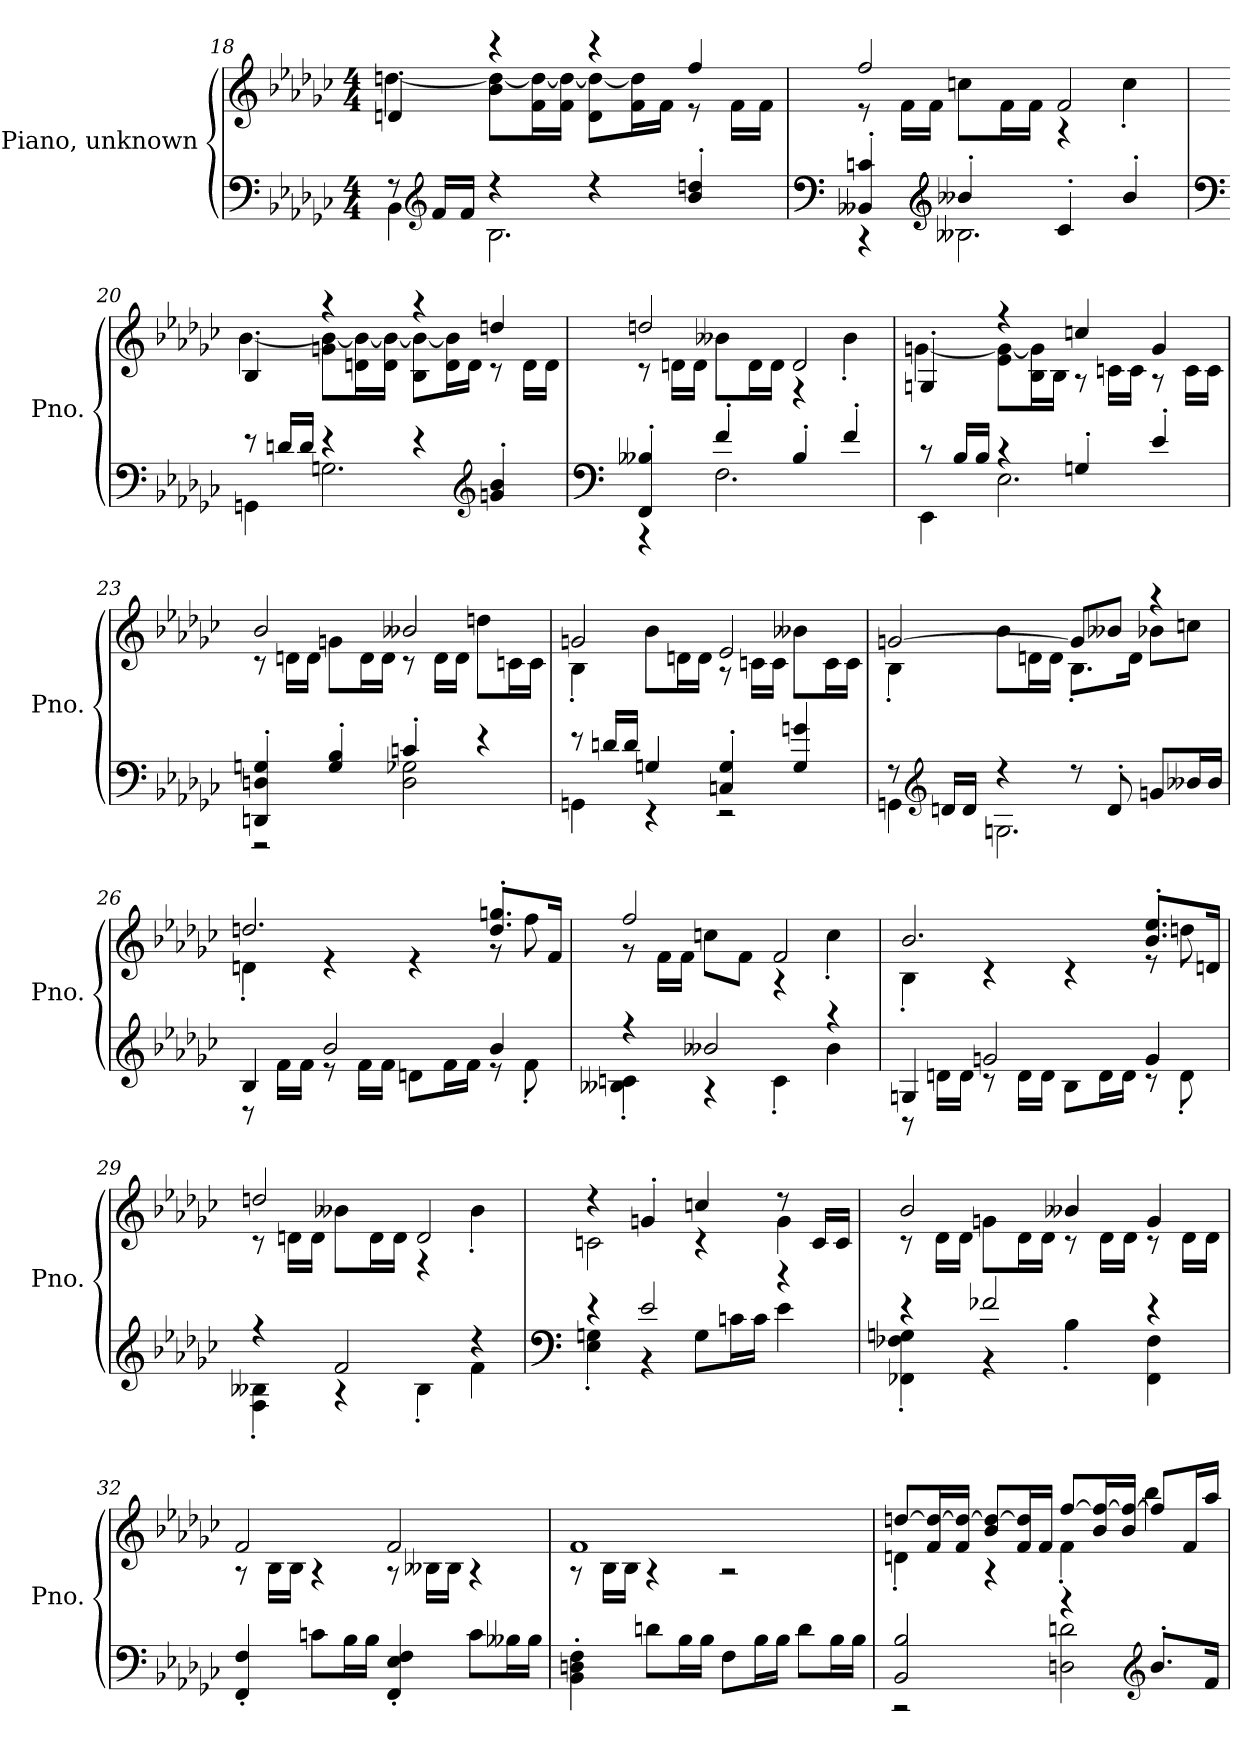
**kern	**kern
*part1	*part1
*staff2	*staff1
*I"Piano, unknown	*
*I'Pno.	*
!!LO:LB:g=z
*clefF4	*clefG2
*k[b-e-a-d-g-c-]	*k[b-e-a-d-g-c-]
*M4/4	*M4/4
=18	=18
*^	*^
8r	4BB-\	4dn'/	[4ddn\
*clefG2	*	*	*
16f/LL	.	.	.
16f/JJ	.	.	.
4r	2.B-\	4r	8b-\ 8dd\_L
.	.	.	16f\ 16dd\_L
.	.	.	16f\ 16dd\_JJ
4r	.	4r	8d\ 8dd\_L
.	.	.	16f\ 16dd\]L
.	.	.	16f\JJ
4b-/' 4ddn/'	.	4ff/	8r
.	.	.	16f\LL
.	.	.	16f\JJ
=19	=19	=19	=19
*clefF4	*	*	*
4BB--X/' 4cn/'	4r	2ff/	8r
.	.	.	16f\LL
.	.	.	16f\JJ
*clefG2	*	*	*
4b--X'/	2.B--X\	.	8ccn\L
.	.	.	16f\L
.	.	.	16f\JJ
4c'/	.	2f/	4r
4b--'/	.	.	4cc'\
!!LO:LB:g=z	!!
=20	=20	=20	=20
*clefF4	*	*	*
8r	4GGn\	4B-'/	[4b-\
16dn/LL	.	.	.
16d/JJ	.	.	.
4r	2.Gn\	4r	8gn\ 8b-\_L
.	.	.	16dn\ 16b-\_L
.	.	.	16d\ 16b-\_JJ
4r	.	4r	8B-\ 8b-\_L
.	.	.	16d\ 16b-\]L
.	.	.	16d\JJ
*clefG2	*	*	*
4gn/' 4b-/'	.	4ddn/	8r
.	.	.	16d\LL
.	.	.	16d\JJ
=21	=21	=21	=21
*clefF4	*	*	*
4FF/' 4B--X/'	4r	2ddn/	8r
.	.	.	16dn\LL
.	.	.	16d\JJ
4f'/	2.F\	.	8b--X\L
.	.	.	16d\L
.	.	.	16d\JJ
4B--'/	.	2d/	4r
4f'/	.	.	4b--'\
!!LO:LB:g=z	!!
=22	=22	=22	=22
8r	4EE-\	4Gn'/	[4gn\
16B-/LL	.	.	.
16B-/JJ	.	.	.
4r	2.E-\	4r	8e-\ 8g\_L
.	.	.	16B-\ 16g\]L
.	.	.	16B-\JJ
4Gn'/	.	4ccn/	8r
.	.	.	16cn\LL
.	.	.	16c\JJ
4e-'/	.	4g/	8r
.	.	.	16c\LL
.	.	.	16c\JJ
=23	=23	=23	=23
4DDn/' 4Dn/' 4Gn/'	2r	2b-/	8r
.	.	.	16dn\LL
.	.	.	16d\JJ
4G/' 4B-/'	.	.	8gn\L
.	.	.	16d\L
.	.	.	16d\JJ
4cn'/	2D\ 2G-X\	2b--X/	8r
.	.	.	16d\LL
.	.	.	16d\JJ
4r	.	.	8ddn\L
.	.	.	16cn\L
.	.	.	16c\JJ
!!LO:LB:g=z	!!
=24	=24	=24	=24
8r	4GGn\	2gn/	4B-'\
16dn/LL	.	.	.
16d/JJ	.	.	.
4Gn/	4r	.	8b-\L
.	.	.	16dn\L
.	.	.	16d\JJ
4Cn/' 4G/'	2r	2e-/	8r
.	.	.	16cn\LL
.	.	.	16c\JJ
4G/ 4gn/	.	.	8b--X\L
.	.	.	16c\L
.	.	.	16c\JJ
=25	=25	=25	=25
8r	4GGn\	[2gn/	4B-'\
*clefG2	*	*	*
16dn/LL	.	.	.
16d/JJ	.	.	.
4r	2.Gn\	.	8b-\L
.	.	.	16dn\L
.	.	.	16d\JJ
8r	.	8g/L]	8.B-'\L
8d'/	.	8b--X/J	.
.	.	.	16d\Jk
8gn/L	.	4r	8b-X\L
16b--X/L	.	.	8ccn\J
16b--/JJ	.	.	.
!!LO:LB:g=z	!!
=26	=26	=26	=26
4B-/	8r	2.ddn/	4dn'\
.	16f\LL	.	.
.	16f\JJ	.	.
2b-/	8r	.	4r
.	16f\LL	.	.
.	16f\JJ	.	.
.	8dn\L	.	4r
.	16f\L	.	.
.	16f\JJ	.	.
4b-/	8r	8.dd/' 8.ggn/'L	8r
.	8f'\	.	8ff\
.	.	16f/Jk	.
=27	=27	=27	=27
4r	4B--X\' 4cn\'	2ff/	8r
.	.	.	16f\LL
.	.	.	16f\JJ
2b--X/	4r	.	8ccn\L
.	.	.	8f\J
.	4c'\	2f/	4r
4r	4b--\	.	4cc'\
=28	=28	=28	=28
4Gn/	8r	2.b-/	4B-'\
.	16dn\LL	.	.
.	16d\JJ	.	.
2gn/	8r	.	4r
.	16d\LL	.	.
.	16d\JJ	.	.
.	8B-\L	.	4r
.	16d\L	.	.
.	16d\JJ	.	.
4g/	8r	8.b-/' 8.ee-/'L	8r
.	8d'\	.	8ddn\
.	.	16dn/Jk	.
!!LO:PB:g=z	!!
=29	=29	=29	=29
4r	4F\' 4B--X\'	2ddn/	8r
.	.	.	16dn\LL
.	.	.	16d\JJ
2f/	4r	.	8b--X\L
.	.	.	16d\L
.	.	.	16d\JJ
.	4B--'\	2d/	4r
4r	4f\	.	4b--'\
=30	=30	=30	=30
*clefF4	*	*	*
4r	4E-\' 4Gn\'	4r	2cn\
2e-/	4r	4gn'/	.
.	8G\L	4ccn/	4r
.	16cn\L	.	.
.	16c\JJ	.	.
4r	4e-\	8r	4g\
.	.	16c/LL	.
.	.	16c/JJ	.
=31	=31	=31	=31
4r	4FF-X\' 4F-X\' 4Gn\'	2b-/	8r
.	.	.	16d-\LL
.	.	.	16d-\JJ
2f-X/	4r	.	8gn\L
.	.	.	16d-\L
.	.	.	16d-\JJ
.	4B-'\	4b--X/	8r
.	.	.	16d-\LL
.	.	.	16d-\JJ
4r	4FF-\ 4F-\	4g/	8r
.	.	.	16d-\LL
.	.	.	16d-\JJ
*v	*v	*	*
!!LO:LB:g=z	!!
=32	=32	=32
4FF/' 4F/'	2f/	8r
.	.	16B-\LL
.	.	16B-\JJ
8cn\L	.	4r
16B-\L	.	.
16B-\JJ	.	.
4FF/' 4E-/' 4F/'	2f/	8r
.	.	16B--X\LL
.	.	16B--\JJ
8c\L	.	4r
16B--X\L	.	.
16B--\JJ	.	.
=33	=33	=33
4BB-\' 4Dn\' 4F\'	1f	8r
.	.	16B-\LL
.	.	16B-\JJ
8dn\L	.	4r
16B-\L	.	.
16B-\JJ	.	.
8F\L	.	2r
16B-\L	.	.
16B-\JJ	.	.
8d\L	.	.
16B-\L	.	.
16B-\JJ	.	.
!!LO:LB:g=z	!!
=34	=34	=34
*^	*	*
2BB-/ 2B-/	2r	[8ddn/L	4dn'\
.	.	16f/ 16dd/_L	.
.	.	16f/ 16dd/_JJ	.
.	.	8b-/ 8dd/_L	4r
.	.	16f/ 16dd/]L	.
.	.	16f/JJ	.
4r	2Dn\ 2dn\	[8ff/L	4f'\
.	.	16b-/ 16ff/_L	.
.	.	16b-/ 16ff/_JJ	.
*clefG2	*	*	*
8.b-'/L	.	8ff/L]	4bb-\
.	.	16f/L	.
16f/Jk	.	16aa-/JJ	.
*v	*v	*	*
*	*v	*v
=	=
*-	*-
